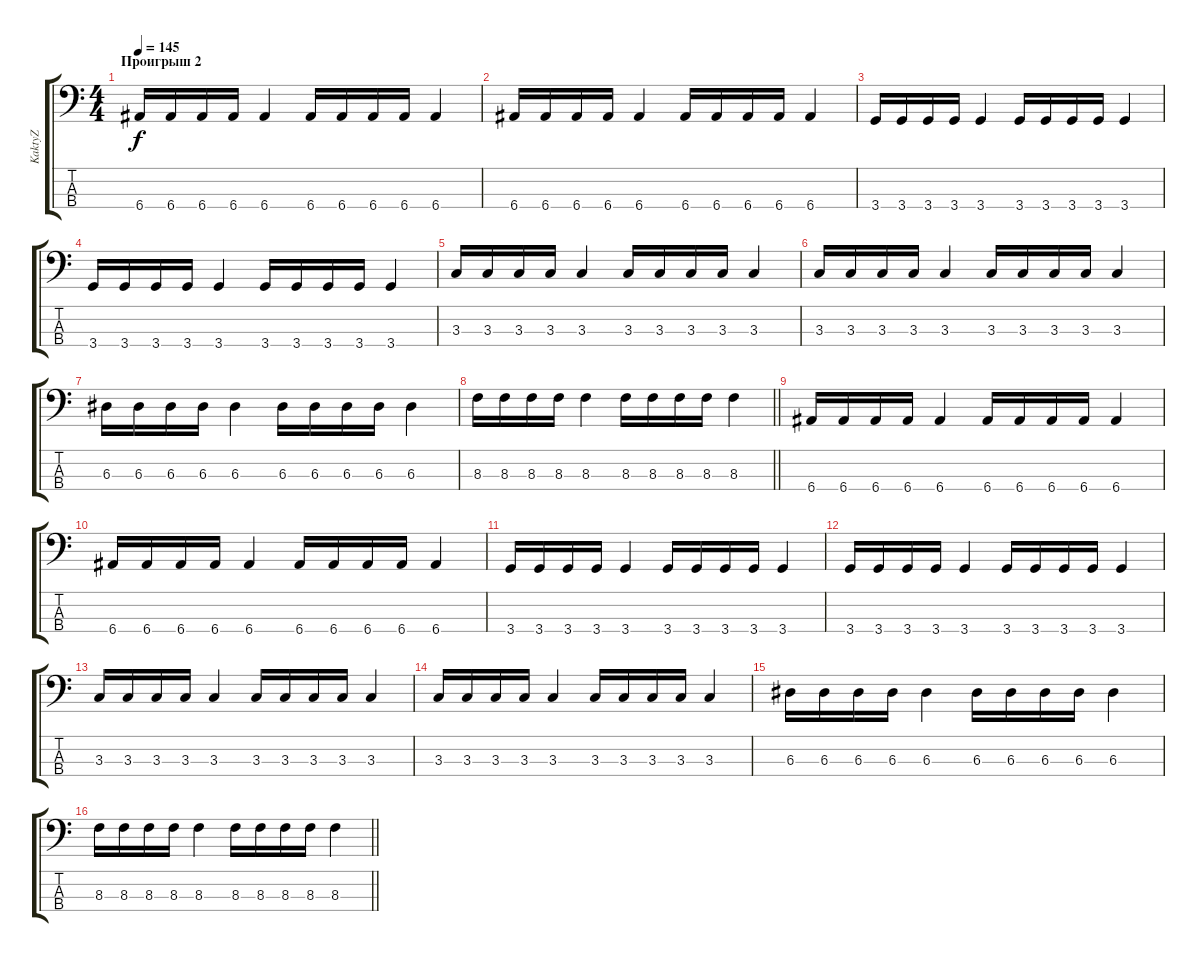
\track ("KaktyZ" "KaktyZ") {instrument electricbassfinger}
\staff {score tabs}
\tuning (G2 D2 A1 E1) {hide}
\ts (4 4)
\section ("" "Проигрыш 2")
\tempo 145
\clef f4
\ks c
6.4.16{dy f} 6.4.16 6.4.16 6.4.16 6.4.4 6.4.16 6.4.16 6.4.16 6.4.16 6.4.4 |
6.4.16 6.4.16 6.4.16 6.4.16 6.4.4 6.4.16 6.4.16 6.4.16 6.4.16 6.4.4 |
3.4.16 3.4.16 3.4.16 3.4.16 3.4.4 3.4.16 3.4.16 3.4.16 3.4.16 3.4.4 |
3.4.16 3.4.16 3.4.16 3.4.16 3.4.4 3.4.16 3.4.16 3.4.16 3.4.16 3.4.4 |
3.3.16 3.3.16 3.3.16 3.3.16 3.3.4 3.3.16 3.3.16 3.3.16 3.3.16 3.3.4 |
3.3.16 3.3.16 3.3.16 3.3.16 3.3.4 3.3.16 3.3.16 3.3.16 3.3.16 3.3.4 |
6.3.16 6.3.16 6.3.16 6.3.16 6.3.4 6.3.16 6.3.16 6.3.16 6.3.16 6.3.4 |
\barLineRight lightlight
8.3.16 8.3.16 8.3.16 8.3.16 8.3.4 8.3.16 8.3.16 8.3.16 8.3.16 8.3.4 |
6.4.16 6.4.16 6.4.16 6.4.16 6.4.4 6.4.16 6.4.16 6.4.16 6.4.16 6.4.4 |
6.4.16 6.4.16 6.4.16 6.4.16 6.4.4 6.4.16 6.4.16 6.4.16 6.4.16 6.4.4 |
3.4.16 3.4.16 3.4.16 3.4.16 3.4.4 3.4.16 3.4.16 3.4.16 3.4.16 3.4.4 |
3.4.16 3.4.16 3.4.16 3.4.16 3.4.4 3.4.16 3.4.16 3.4.16 3.4.16 3.4.4 |
3.3.16 3.3.16 3.3.16 3.3.16 3.3.4 3.3.16 3.3.16 3.3.16 3.3.16 3.3.4 |
3.3.16 3.3.16 3.3.16 3.3.16 3.3.4 3.3.16 3.3.16 3.3.16 3.3.16 3.3.4 |
6.3.16 6.3.16 6.3.16 6.3.16 6.3.4 6.3.16 6.3.16 6.3.16 6.3.16 6.3.4 |
\barLineRight lightlight
8.3.16 8.3.16 8.3.16 8.3.16 8.3.4 8.3.16 8.3.16 8.3.16 8.3.16 8.3.4
